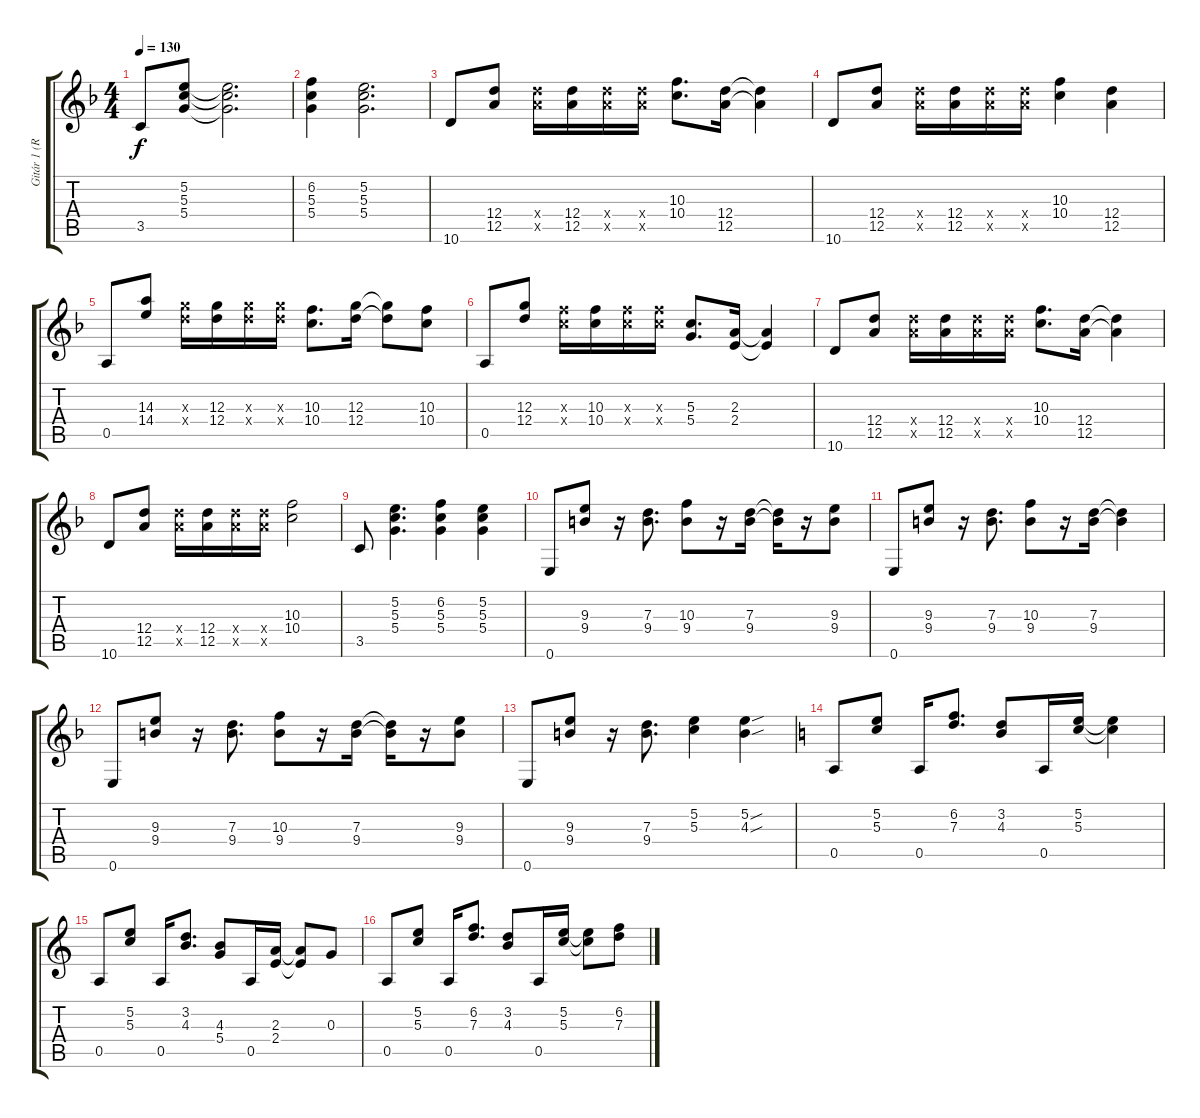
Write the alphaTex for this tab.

\track ("Gitár 1 (Ritchie Blackmore)" "Gitár 1 (R") {instrument distortionguitar}
\staff {score tabs}
\tuning (E4 B3 G3 D3 A2 E2) {hide}
\ts (4 4)
\tempo 130
\clef g2
\ks f
3.5.8{dy f} (5.2 5.3 5.4).8 (5.2{t} 5.3{t} 5.4{t}).2{d} |
(6.2 5.3 5.4).4 (5.2 5.3 5.4).2{d} |
10.6.8 (12.4 12.5).8 (12.4{x} 12.5{x}).16 (12.4 12.5).16{beam merge} (12.4{x} 12.5{x}).16 (12.4{x} 12.5{x}).16 (10.3 10.4).8{d} (12.4 12.5).16 (12.4{t} 12.5{t}).4 |
10.6.8 (12.4 12.5).8 (12.4{x} 12.5{x}).16 (12.4 12.5).16{beam merge} (12.4{x} 12.5{x}).16 (12.4{x} 12.5{x}).16 (10.3 10.4).4 (12.4 12.5).4 |
0.5.8 (14.3 14.4).8 (12.3{x} 12.4{x}).16 (12.3 12.4).16 (12.3{x} 12.4{x}).16 (12.3{x} 12.4{x}).16 (10.3 10.4).8{d} (12.3 12.4).16 (12.3{t} 12.4{t}).8 (10.3 10.4).8 |
0.5.8 (12.3 12.4).8 (10.3{x} 10.4{x}).16 (10.3 10.4).16 (10.3{x} 10.4{x}).16 (10.3{x} 10.4{x}).16 (5.3 5.4).8{d} (2.3 2.4).16 (2.3{t} 2.4{t}).4 |
10.6.8 (12.4 12.5).8 (12.4{x} 12.5{x}).16 (12.4 12.5).16 (12.4{x} 12.5{x}).16 (12.4{x} 12.5{x}).16 (10.3 10.4).8{d} (12.4 12.5).16 (12.4{t} 12.5{t}).4 |
10.6.8 (12.4 12.5).8 (12.4{x} 12.5{x}).16 (12.4 12.5).16 (12.4{x} 12.5{x}).16 (12.4{x} 12.5{x}).16 (10.3 10.4).2 |
3.5.8 (5.2 5.3 5.4).4{d} (6.2 5.3 5.4).4 (5.2 5.3 5.4).4 |
0.6.8 (9.3 9.4).8 r.16 (7.3 9.4).8{d} (10.3 9.4).8 r.16 (7.3 9.4).16 (7.3{t} 9.4{t}).16 r.16 (9.3 9.4).8 |
0.6.8 (9.3 9.4).8 r.16 (7.3 9.4).8{d} (10.3 9.4).8 r.16 (7.3 9.4).16 (7.3{t} 9.4{t}).4 |
0.6.8 (9.3 9.4).8 r.16 (7.3 9.4).8{d} (10.3 9.4).8 r.16 (7.3 9.4).16 (7.3{t} 9.4{t}).16 r.16 (9.3 9.4).8 |
0.6.8 (9.3 9.4).8 r.16 (7.3 9.4).8{d} (5.2 5.3).4 (5.2{sou} 4.3{sou}).4 |
\ks c
0.5.8 (5.2 5.3).8 0.5.16 (6.2 7.3).8{d} (3.2 4.3).8 0.5.16 (5.2 5.3).16 (5.2{t} 5.3{t}).4 |
0.5.8 (5.2 5.3).8 0.5.16 (3.2 4.3).8{d} (4.3 5.4).8 0.5.16 (2.3 2.4).16 (2.3{t} 2.4{t}).8 0.3.8 |
0.5.8 (5.2 5.3).8 0.5.16 (6.2 7.3).8{d} (3.2 4.3).8 0.5.16 (5.2 5.3).16 (5.2{t} 5.3{t}).8 (6.2 7.3).8
